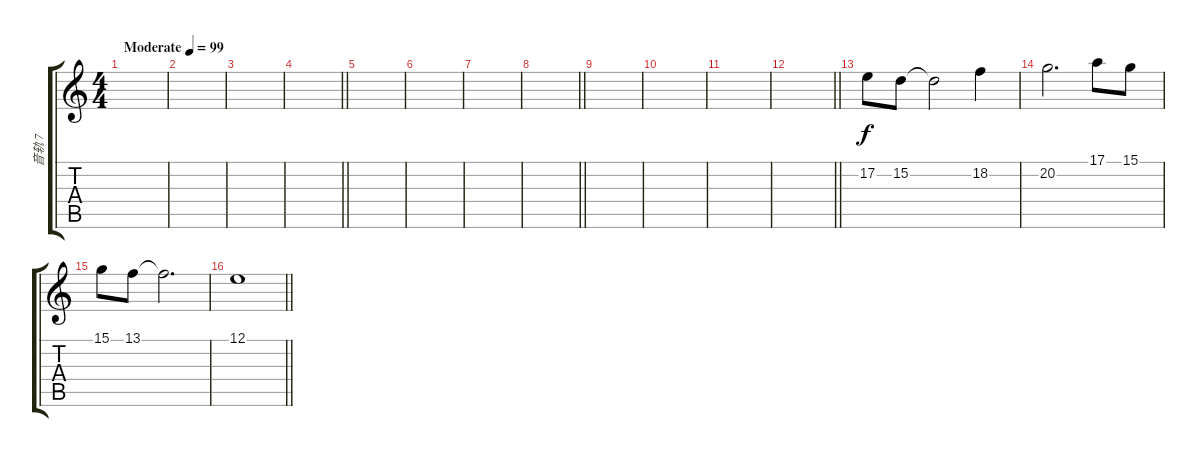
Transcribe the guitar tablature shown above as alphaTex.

\track ("音轨 7" "音轨 7") {instrument panflute}
\staff {score tabs}
\tuning (E4 B3 G3 D3 A2 E2) {hide}
\ts (4 4)
\tempo (99 "Moderate")
\clef g2
\ks c
|
|
|
\barLineRight lightlight
|
|
|
|
\barLineRight lightlight
|
|
|
|
\barLineRight lightlight
|
17.2.8{txt ""} 15.2.8 15.2{t}.2 18.2.4 |
20.2.2{d} 17.1.8 15.1.8 |
15.1.8 13.1.8 13.1{t}.2{d} |
\barLineRight lightlight
12.1.1
